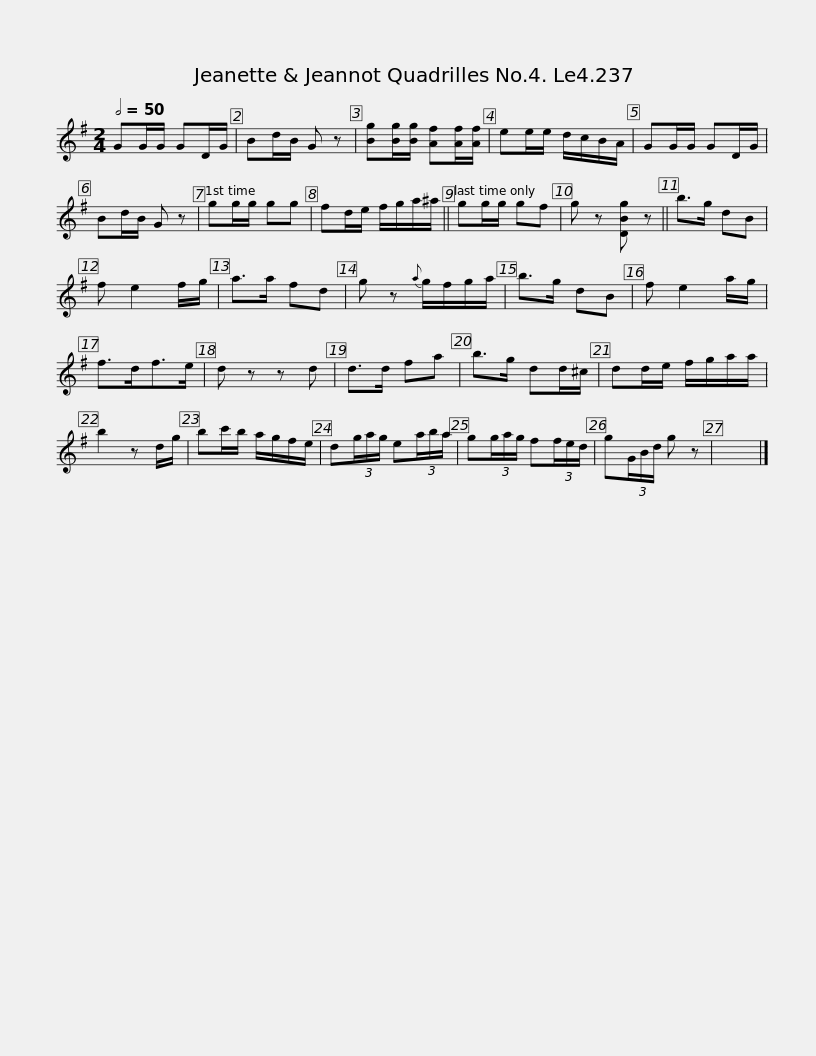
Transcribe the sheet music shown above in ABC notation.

X:1
L:1/8
Q:1/2=50
M:2/4
I:linebreak $
K:G
V:1 treble
V:1
 GG/G/ GD/G/ | Bd/B/ G z | [Bg][Bg]/[Bg]/ [Af][Af]/[Af]/ | ee/e/ d/c/B/A/ | GG/G/ GD/G/ | %5
 Bd/B/ G z | gg/g/ gg |$ fd/e/ f/g/a/^a/ || gg/g/ gf | g z [DBg] z || %10
 b>g dB | f e2 f/g/ | a>a fd | g z{a} g/f/g/a/ | b>g dB | %15
 f e2 a/g/ |$ f>df>e | d z z d | d>d fa | b>g dd/^c/ | %20
 dd/e/ f/g/a/a/ | b2 z d/g/ | bc'/b/ a/g/f/e/ |$ d(3g/a/g/ e(3a/b/a/ | g(3g/a/g/ f(3f/e/d/ | %25
 g(3G/B/d/ g z | x4 |] %27
